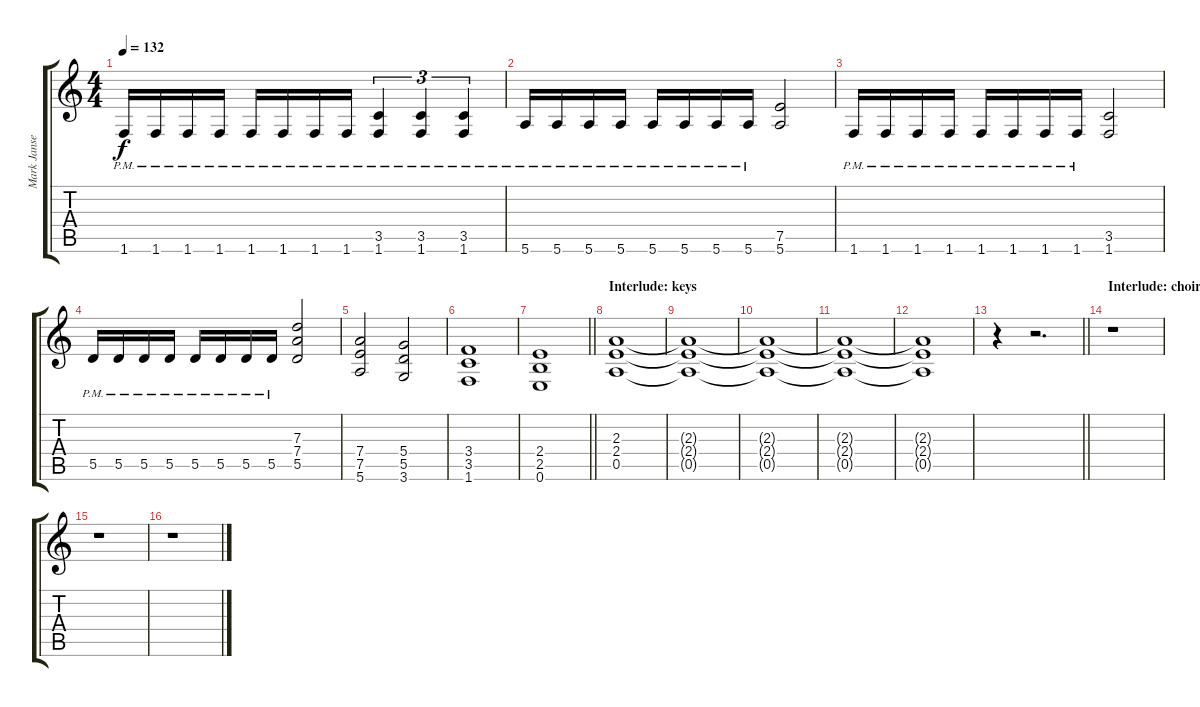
\track ("Mark Jansen" "Mark Janse") {instrument distortionguitar}
\staff {score tabs}
\tuning (E4 B3 G3 D3 A2 E2) {hide}
\ts (4 4)
\tempo 132
\clef g2
\ks c
1.6{pm}.16{dy f} 1.6{pm}.16 1.6{pm}.16 1.6{pm}.16 1.6{pm}.16 1.6{pm}.16 1.6{pm}.16 1.6{pm}.16 (3.5{pm} 1.6{pm}).4{tu (3 2)} (3.5{pm} 1.6{pm}).4{tu (3 2)} (3.5{pm} 1.6{pm}).4{tu (3 2)} |
5.6{pm}.16 5.6{pm}.16 5.6{pm}.16 5.6{pm}.16 5.6{pm}.16 5.6{pm}.16 5.6{pm}.16 5.6{pm}.16 (7.5 5.6).2 |
1.6{pm}.16 1.6{pm}.16 1.6{pm}.16 1.6{pm}.16 1.6{pm}.16 1.6{pm}.16 1.6{pm}.16 1.6{pm}.16 (3.5 1.6).2 |
5.5{pm}.16 5.5{pm}.16 5.5{pm}.16 5.5{pm}.16 5.5{pm}.16 5.5{pm}.16 5.5{pm}.16 5.5{pm}.16 (7.3 7.4 5.5).2 |
(7.4 7.5 5.6).2 (5.4 5.5 3.6).2 |
(3.4 3.5 1.6).1 |
\barLineRight lightlight
(2.4 2.5 0.6).1 |
\section ("" "Interlude: keys")
(2.3 2.4 0.5).1 |
(2.3{t} 2.4{t} 0.5{t}).1 |
(2.3{t} 2.4{t} 0.5{t}).1 |
(2.3{t} 2.4{t} 0.5{t}).1 |
(2.3{t} 2.4{t} 0.5{t}).1 |
\barLineRight lightlight
r.4 r.2{d} |
\section ("" "Interlude: choir & keys")
r.1 |
r.1 |
r.1
